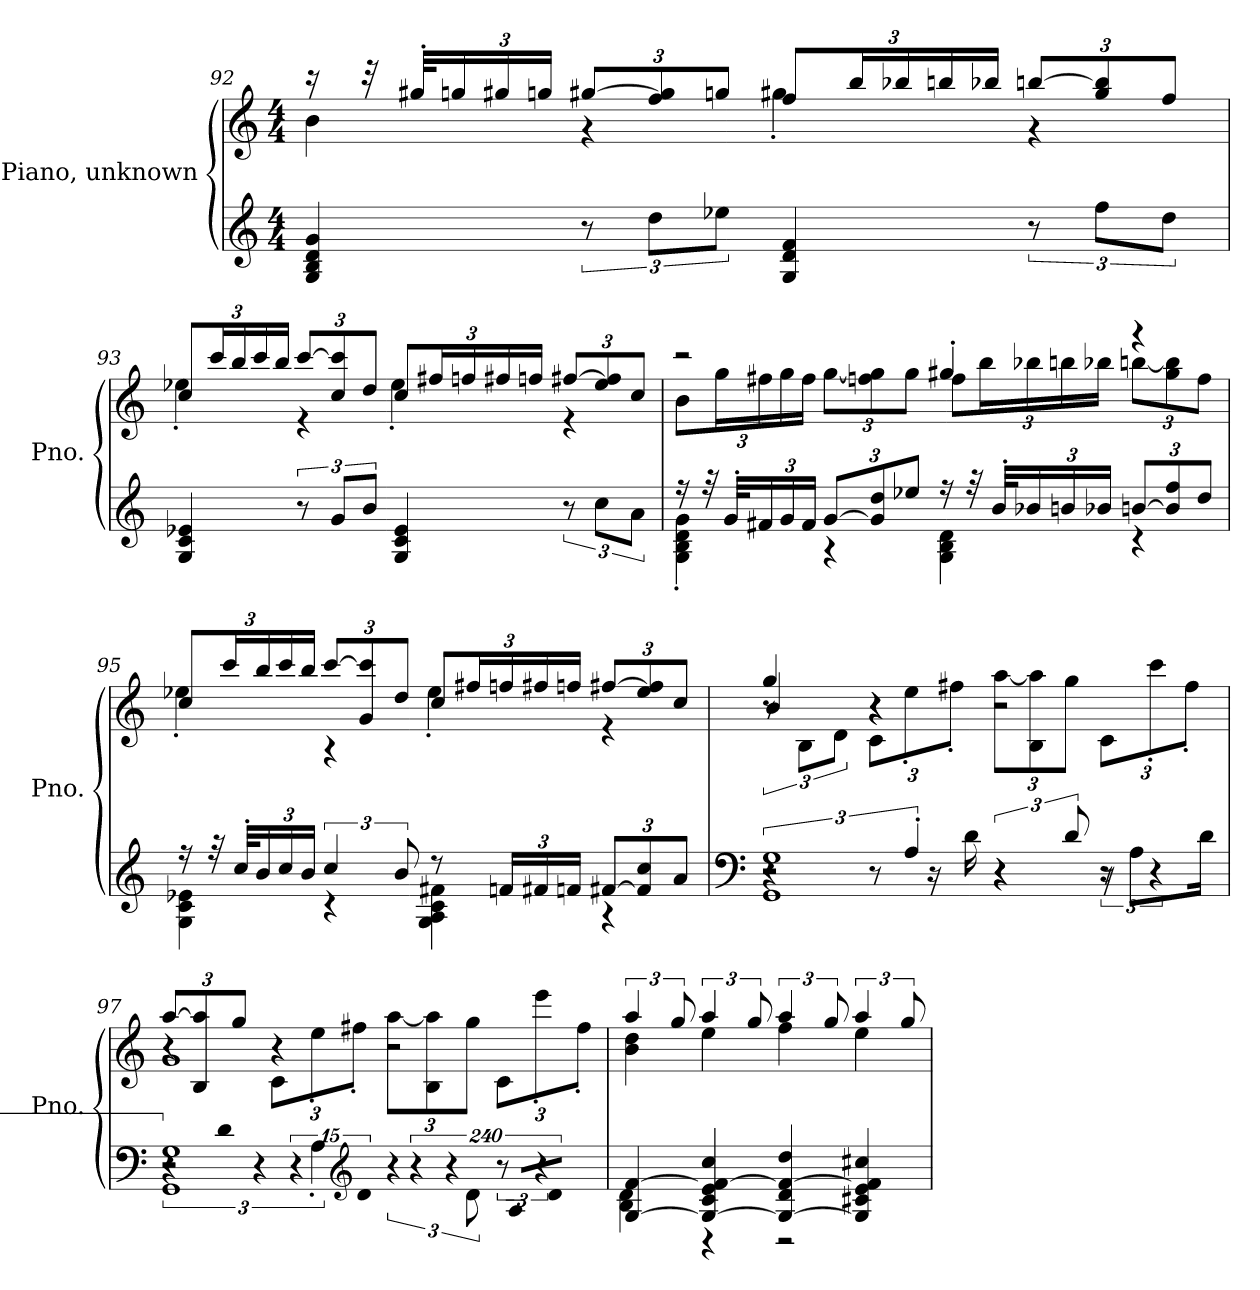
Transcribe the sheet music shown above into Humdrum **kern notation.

**kern	**kern
*part1	*part1
*staff2	*staff1
*I"Piano, unknown	*
*I'Pno.	*
!!LO:PB:g=z
*clefG2	*clefG2
*k[]	*k[]
*M4/4	*M4/4
=92	=92
*	*^
4G/ 4B/ 4d/ 4g/	16r	4b\
.	32r	.
.	32gg#X'/KLL	.
*	*Xbrackettup	*
.	24ggn/	.
.	24gg#X/	.
.	24ggn/JJ	.
12r	[12gg#X/L	4r
12dd\L	12ff/ 12gg#/]	.
12ee-X\J	12ggn/J	.
4G/ 4d/ 4f/	12ff/L	4gg#X'\
.	24bb/L	.
.	24bb-X/	.
.	24bbn/	.
.	24bb-X/JJ	.
12r	[12bbn/L	4r
12ff\L	12gg#/ 12bb/]	.
12dd\J	12ff/J	.
!!LO:LB:g=z	!!
=93	=93	=93
4G/ 4c/ 4e-X/	12cc/L	4ee-X'\
.	24ccc/L	.
.	24bb/	.
.	24ccc/	.
.	24bb/JJ	.
12r	[12ccc/L	4r
12g/L	12cc/ 12ccc/]	.
12b/J	12dd/J	.
4G/ 4c/ 4e-/	12cc/L	4ee-'\
.	24ff#X/L	.
.	24ffn/	.
.	24ff#X/	.
.	24ffn/JJ	.
12r	[12ff#X/L	4r
12cc\L	12ee-/ 12ff#/]	.
12a\J	12cc/J	.
!!LO:LB:g=z	!!
=94	=94	=94
*^	*	*
16r	4G\' 4B\' 4d\' 4g\'	2r	12b\L
32r	.	.	.
.	.	.	24gg\L
32g'/KLL	.	.	.
*Xbrackettup	*	*	*
24f#X/	.	.	24ff#X\
24g/	.	.	24gg\
24f#/JJ	.	.	24ff#\JJ
[12g/L	4r	.	[12gg\L
12g/] 12dd/	.	.	12ffn\ 12gg\]
12ee-X/J	.	.	12gg\J
16r	4G\ 4B\ 4d\	4gg#X'/	12ff\L
32r	.	.	.
.	.	.	24bb\L
32b'/KLL	.	.	.
24b-X/	.	.	24bb-X\
24bn/	.	.	24bbn\
24b-X/JJ	.	.	24bb-X\JJ
[12bn/L	4r	4r	[12bbn\L
12b/] 12ff/	.	.	12gg#\ 12bb\]
12dd/J	.	.	12ff\J
!!LO:LB:g=z	!!
=95	=95	=95	=95
16r	4G\ 4c\ 4e-X\	12cc/L	4ee-X'\
32r	.	.	.
.	.	24ccc/L	.
32cc'/KLL	.	.	.
24b/	.	24bb/	.
24cc/	.	24ccc/	.
24b/JJ	.	24bb/JJ	.
*brackettup	*	*	*
6cc/	4r	[12ccc/L	4r
.	.	12g/ 12ccc/]	.
12b/	.	12dd/J	.
8r	4G\ 4A\ 4c\ 4f#X\	12cc/L	4ee-'\
.	.	24ff#X/L	.
*Xbrackettup	*	*	*
24fn/LL	.	24ffn/	.
24f#X/	.	24ff#X/	.
24fn/JJ	.	24ffn/JJ	.
[12f#X/L	4r	[12ff#X/L	4r
12f#/] 12cc/	.	12ee-/ 12ff#/]	.
12a/J	.	12cc/J	.
*v	*v	*	*
*	*v	*v
=96	=96
*clefF4	*
*	*^
*brackettup	*	*brackettup
*^	*	*^
*	*^	*	*	*
*	*	*^	*	*	*
3r	4r	1G	1GG	4gg/	12r	4b/
.	.	.	.	.	12B\L	.
.	.	.	.	.	12d\J	.
*	*	*	*	*	*Xbrackettup	*
.	8r	.	.	4r	12c\L	4r
6A'/	.	.	.	.	12ee'\	.
.	16r	.	.	.	.	.
.	.	.	.	.	12ff#X'\J	.
.	16d\	.	.	.	.	.
6r	4r	.	.	2r	[12aa\L	2r
.	.	.	.	.	12B\ 12aa\]	.
12d/	.	.	.	.	12gg\J	.
12r	16r	.	.	.	12c\L	.
.	8A\L	.	.	.	.	.
6r	.	.	.	.	12ccc'\	.
.	.	.	.	.	12ff#'\J	.
.	16d\Jk	.	.	.	.	.
!!LO:LB:g=z	!!	!!
=97	=97	=97	=97	=97	=97	=97
!LO:N:vis=8	!	!	!	!	!	!
960%137r	3r	1G	1GG	[12aa/L	4r	1g
.	.	.	.	12B/ 12aa/]	.	.
!LO:N:vis=16	!	!	!	!	!	!
1920%137d/	.	.	.	.	.	.
.	.	.	.	12gg/J	.	.
!LO:N:vis=16	!	!	!	!	!	!
1920%137r	.	.	.	.	.	.
.	.	.	.	4r	12c\L	.
1920ryy	.	.	.	.	.	.
!LO:N:vis=8	!	!	!	!	!	!
960%137r	.	.	.	.	.	.
.	6A'\	.	.	.	12ee'\	.
.	.	.	.	.	12ff#X'\J	.
*clefG2	*	*	*	*	*	*
!LO:N:vis=16	!	!	!	!	!	!
1920%137d/	.	.	.	.	.	.
!LO:N:vis=16	!	!	!	!	!	!
1920%137r	6r	.	.	2r	[12aa\L	.
!LO:N:vis=4	!	!	!	!	!	!
640%183r	.	.	.	.	.	.
.	.	.	.	.	12B\ 12aa\]	.
.	12d\	.	.	.	12gg\J	.
.	12r	.	.	.	12c\L	.
.	6r	.	.	.	12eee'\	.
!LO:N:vis=16	!	!	!	!	!	!
1920%137A/LL	.	.	.	.	.	.
.	.	.	.	.	12ff#'\J	.
!LO:N:vis=16	!	!	!	!	!	!
1920%137d/JJ	.	.	.	.	.	.
*	*v	*v	*v	*	*	*
*	*	*v	*v	*v
=98	=98	=98
*	*	*brackettup
*	*	*^
[4G/ [4f/	4B\ 4d\	6aa/	4b\ 4dd\
.	.	12gg/	.
4G/_ 4c/ 4e/ 4f/_ 4cc/	4r	6aa/	4ee\
.	.	12gg/	.
4G/_ 4d/ 4f/_ 4dd/	2r	6aa/	4ff\
.	.	12gg/	.
4G/] 4c#X/ 4e/ 4f/] 4cc#X/	.	6aa/	4ee\
.	.	12gg/	.
*v	*v	*	*
*	*v	*v
=	=
*-	*-
